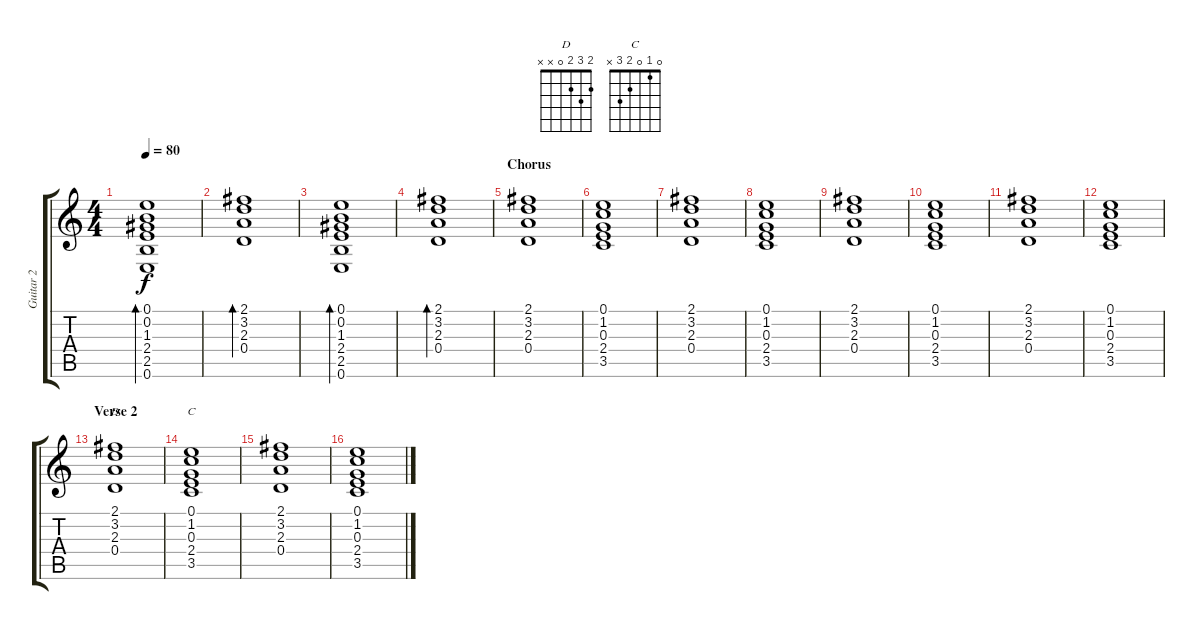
\track ("Guitar 2" "Guitar 2") {instrument distortionguitar}
\staff {score tabs}
\tuning (E4 B3 G3 D3 A2 E2) {hide}
\chord ("D" 2 3 2 0 x x)
\chord ("C" 0 1 0 2 3 x)
\ts (4 4)
\tempo 80
\clef g2
\ks c
(0.1 0.2 1.3 2.4 2.5 0.6).1{bd 240 dy f} |
(2.1 3.2 2.3 0.4).1{bd 240} |
(0.1 0.2 1.3 2.4 2.5 0.6).1{bd 240} |
(2.1 3.2 2.3 0.4).1{bd 240} |
\section ("" "Chorus")
(2.1 3.2 2.3 0.4).1 |
(0.1 1.2 0.3 2.4 3.5).1 |
(2.1 3.2 2.3 0.4).1 |
(0.1 1.2 0.3 2.4 3.5).1 |
(2.1 3.2 2.3 0.4).1 |
(0.1 1.2 0.3 2.4 3.5).1 |
(2.1 3.2 2.3 0.4).1 |
(0.1 1.2 0.3 2.4 3.5).1 |
\section ("" "Verse 2")
(2.1 3.2 2.3 0.4).1{ch "D"} |
(0.1 1.2 0.3 2.4 3.5).1{ch "C"} |
(2.1 3.2 2.3 0.4).1 |
(0.1 1.2 0.3 2.4 3.5).1
